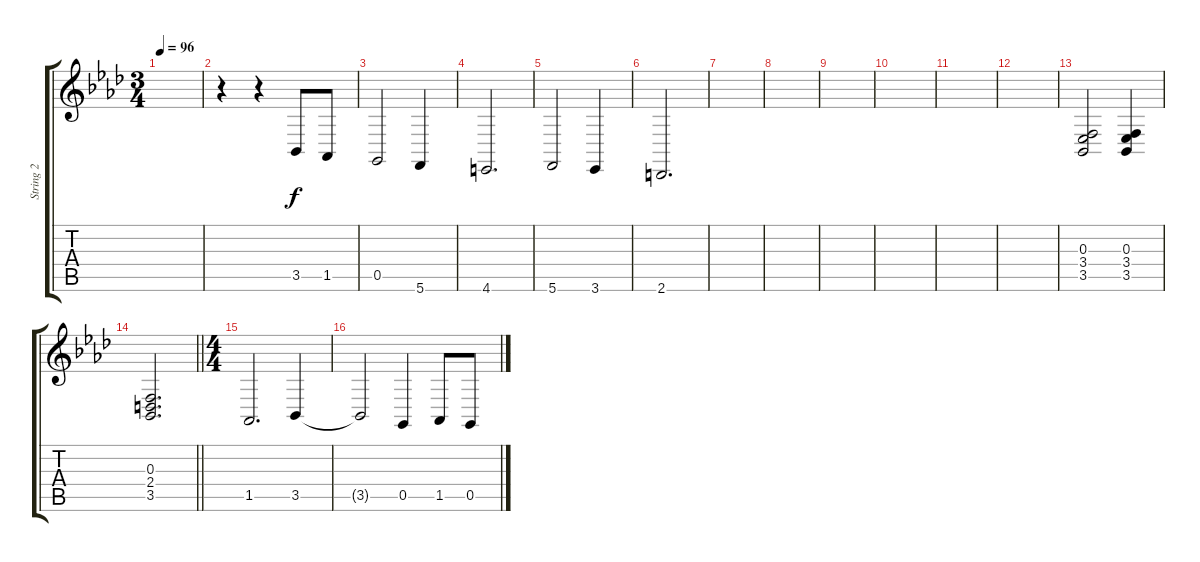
\track ("String 2" "String 2") {instrument stringensemble1}
\staff {score tabs}
\tuning (D4 A3 F3 C3 G2 C2) {hide}
\ts (3 4)
\tempo 96
\clef g2
\ks fminor
|
r.4 r.4 3.5.8 1.5.8 |
0.5.2 5.6.4 |
4.6.2{d} |
5.6.2 3.6.4 |
2.6.2{d} |
|
|
|
|
|
|
(0.3 3.4 3.5).2 (0.3 3.4 3.5).4 |
\barLineRight lightlight
(0.3 2.4 3.5).2{d} |
\ts (4 4)
1.5.2{d volume 14} 3.5.4 |
3.5{t}.2 0.5.4 1.5.8 0.5.8
